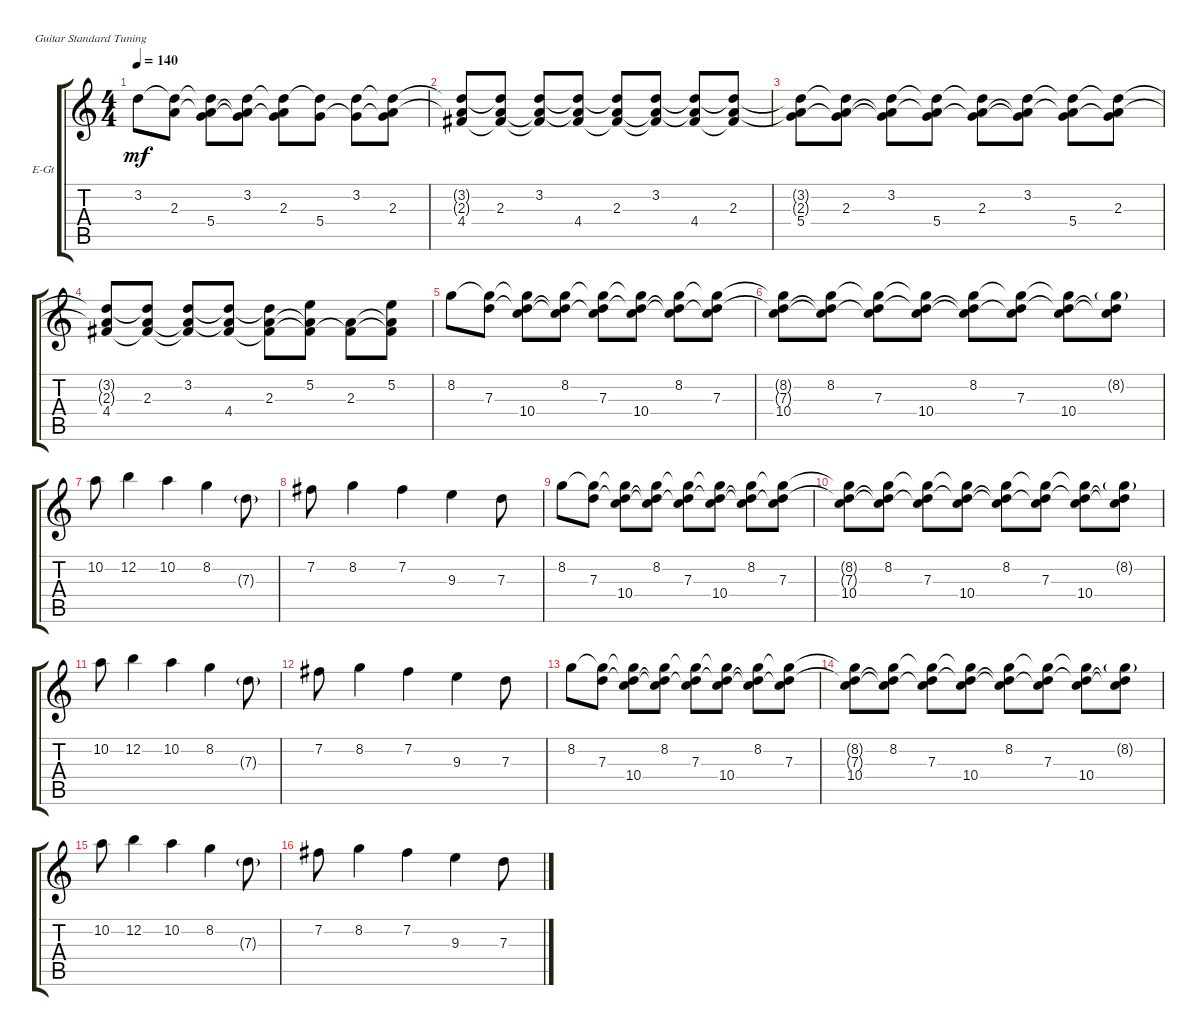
\defaultSystemsLayout 4
\bracketExtendMode groupsimilarinstruments
\firstSystemTrackNameOrientation horizontal
\otherSystemsTrackNameOrientation horizontal
\track ("Electric Guitar (Center)" "E-Gt") {instrument electricguitarclean}
\staff {score tabs}
\tuning (E4 B3 G3 D3 A2 E2)
\ts (4 4)
\tempo 140
\clef g2
\ks c
3.2.8{dy mf} (2.3 3.2{t}).8 (5.4 3.2{t} 2.3{t}).8 (3.2 2.3{t} 5.4{t}).8 (2.3 3.2{t} 5.4{t}).8 (5.4 3.2{t}).8 (3.2 5.4{t}).8 (2.3 3.2{t} 5.4{t}).8 |
(4.4 3.2{t} 2.3{t}).8 (2.3 4.4{t} 3.2{t}).8 (3.2 4.4{t} 2.3{t}).8 (4.4 2.3{t} 3.2{t}).8 (2.3 4.4{t} 3.2{t}).8 (3.2 4.4{t} 2.3{t}).8 (4.4 2.3{t} 3.2{t}).8 (2.3 3.2{t} 4.4{t}).8 |
(5.4 3.2{t} 2.3{t}).8 (2.3 3.2{t} 5.4{t}).8 (3.2 5.4{t} 2.3{t}).8 (5.4 3.2{t} 2.3{t}).8 (2.3 3.2{t} 5.4{t}).8 (3.2 2.3{t} 5.4{t}).8 (5.4 3.2{t} 2.3{t}).8 (2.3 3.2{t} 5.4{t}).8 |
(4.4 3.2{t} 2.3{t}).8 (2.3 4.4{t} 3.2{t}).8 (3.2 4.4{t} 2.3{t}).8 (4.4 2.3{t} 3.2{t}).8 (2.3 3.2{t} 4.4{t}).8 (5.2 2.3{t} 4.4{t}).8 (2.3 4.4{t}).8 (5.2 2.3{t} 4.4{t}).8 |
8.2.8 (7.3 8.2{t}).8 (10.4 8.2{t} 7.3{t}).8 (8.2 7.3{t} 10.4{t}).8 (7.3 8.2{t} 10.4{t}).8 (10.4 8.2{t} 7.3{t}).8 (8.2 7.3{t} 10.4{t}).8 (7.3 8.2{t} 10.4{t}).8 |
(10.4 8.2{t} 7.3{t}).8 (8.2 7.3{t} 10.4{t}).8 (7.3 8.2{t} 10.4{t}).8 (10.4 8.2{t} 7.3{t}).8 (8.2 10.4{t} 7.3{t}).8 (7.3 10.4{t} 8.2{t}).8 (10.4 8.2{t} 7.3{t}).8 (10.4{t} 8.2{g} 7.3{t}).8 |
10.2.8 12.2.4 10.2.4 8.2.4 7.3{g}.8 |
7.2.8 8.2.4 7.2.4 9.3.4 7.3.8 |
8.2.8 (7.3 8.2{t}).8 (10.4 8.2{t} 7.3{t}).8 (8.2 7.3{t} 10.4{t}).8 (7.3 8.2{t} 10.4{t}).8 (10.4 8.2{t} 7.3{t}).8 (8.2 7.3{t} 10.4{t}).8 (7.3 8.2{t} 10.4{t}).8 |
(10.4 8.2{t} 7.3{t}).8 (8.2 7.3{t} 10.4{t}).8 (7.3 8.2{t} 10.4{t}).8 (10.4 8.2{t} 7.3{t}).8 (8.2 10.4{t} 7.3{t}).8 (7.3 10.4{t} 8.2{t}).8 (10.4 8.2{t} 7.3{t}).8 (10.4{t} 8.2{g} 7.3{t}).8 |
10.2.8 12.2.4 10.2.4 8.2.4 7.3{g}.8 |
7.2.8 8.2.4 7.2.4 9.3.4 7.3.8 |
8.2.8 (7.3 8.2{t}).8 (10.4 8.2{t} 7.3{t}).8 (8.2 7.3{t} 10.4{t}).8 (7.3 8.2{t} 10.4{t}).8 (10.4 8.2{t} 7.3{t}).8 (8.2 7.3{t} 10.4{t}).8 (7.3 8.2{t} 10.4{t}).8 |
(10.4 8.2{t} 7.3{t}).8 (8.2 7.3{t} 10.4{t}).8 (7.3 8.2{t} 10.4{t}).8 (10.4 8.2{t} 7.3{t}).8 (8.2 10.4{t} 7.3{t}).8 (7.3 10.4{t} 8.2{t}).8 (10.4 8.2{t} 7.3{t}).8 (10.4{t} 8.2{g} 7.3{t}).8 |
10.2.8 12.2.4 10.2.4 8.2.4 7.3{g}.8 |
7.2.8 8.2.4 7.2.4 9.3.4 7.3.8
